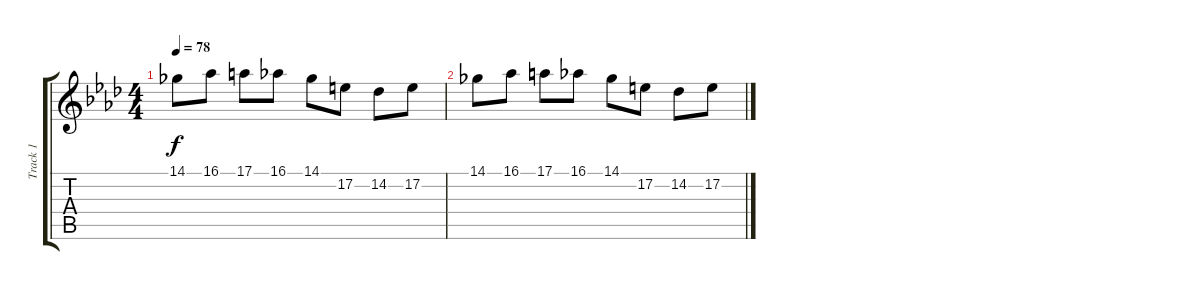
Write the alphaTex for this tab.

\track ("Track 1" "Track 1") {instrument glockenspiel}
\staff {score tabs}
\tuning (E4 B3 G3 D3 A2 E2) {hide}
\ts (4 4)
\tempo 78
\clef g2
\ks fminor
14.1.8{dy f} 16.1.8 17.1.8 16.1.8 14.1.8 17.2.8 14.2.8 17.2.8 |
14.1.8 16.1.8 17.1.8 16.1.8 14.1.8 17.2.8 14.2.8 17.2.8
